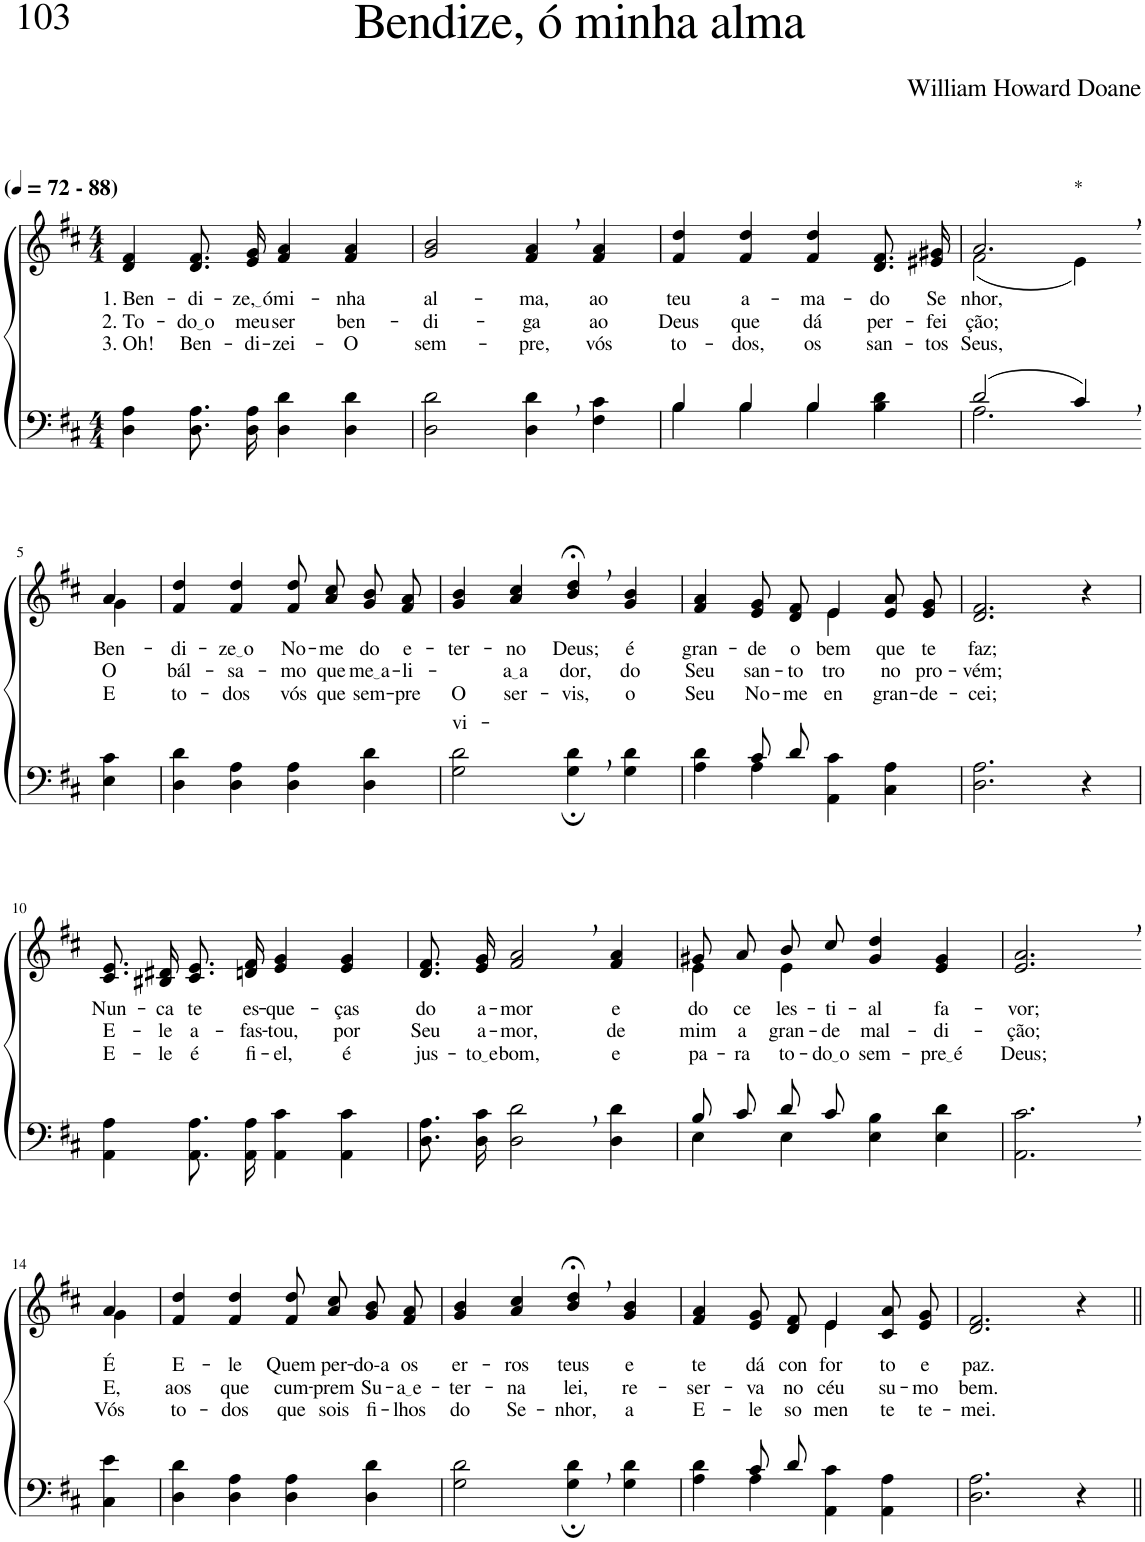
**kern	**kern	**text	**text	**text
*part2	*part1	*part1	*part1	*part1
*staff2	*staff1	*staff1	*staff1	*staff1
*I"Parte III e IV	*I"Parte I e II	*	*	*
*clefF4	*clefG2	*	*	*
*Trd1c2	*Trd1c2	*	*	*
*k[f#c#]	*k[f#c#]	*	*	*
*M4/4	*M4/4	*	*	*
*MM72	*MM72	*	*	*
=1	=1	=1	=1	=1
!	!LO:TX:a:B:t=(	!	!	!
!	!LO:TX:a:B:t=- 88)	!	!	!
!	!	!LO:LY:b	!LO:LY:b	!LO:LY:b
4D\ 4A\	4d/ 4f#/	1. Ben-	2. To-	3. Oh!
!	!	!LO:LY:b	!LO:LY:b	!LO:LY:b
8.D\ 8.A\L	8.d/ 8.f#/L	-di-	do o	Ben-
!	!	!LO:LY:b	!LO:LY:b	!LO:LY:b
16D\ 16A\Jk	16e/ 16g/Jk	ze, ó	meu	-di-
!	!	!LO:LY:b	!LO:LY:b	!LO:LY:b
4D\ 4d\	4f#/ 4a/	mi-	ser	-zei-
!	!	!LO:LY:b	!LO:LY:b	!LO:LY:b
4D\ 4d\	4f#/ 4a/	-nha	ben-	-O
=2	=2	=2	=2	=2
!	!	!LO:LY:b	!LO:LY:b	!LO:LY:b
2D\ 2d\	2g/ 2b/	al-	-di-	sem-
!	!	!LO:LY:b	!LO:LY:b	!LO:LY:b
4D\, 4d\,	4f#/, 4a/,	-ma,	-ga	-pre,
!	!	!LO:LY:b	!LO:LY:b	!LO:LY:b
4F#\ 4c#\	4f#/ 4a/	ao	ao	vós
=3	=3	=3	=3	=3
*^	*	*	*	*
!	!	!	!LO:LY:b	!LO:LY:b	!LO:LY:b
4B\	4B/	4f#/ 4dd/	teu	Deus	to-
!	!	!	!LO:LY:b	!LO:LY:b	!LO:LY:b
4B\	4B/	4f#/ 4dd/	a-	que	-dos,
!	!	!	!LO:LY:b	!LO:LY:b	!LO:LY:b
4B\	4B/	4f#/ 4dd/	-ma-	dá	os
!	!	!	!LO:LY:b	!LO:LY:b	!LO:LY:b
4B\ 4d\	4ryy	8.d/ 8.f#/L	-do	per-	san-
!	!	!	!LO:LY:b	!LO:LY:b	!LO:LY:b
.	.	16e#X/ 16g#X/Jk	Se-	-fei-	-tos
=4	=4	=4	=4	=4	=4
*	*	*^	*	*	*
!	!	!LO:TX:a:t=*	!	!	!	!
!	!	!	!	!LO:LY:b	!LO:LY:b	!LO:LY:b
(2d/	2.A\	2.a,/	(2f#\	-nhor,	-ção;	Seus,
4c#,/)	.	.	4e\)	.	.	.
*v	*v	*	*	*	*	*
!!LO:LB:g=z	!!
=5-	=5-	=5-	=5-	=5-	=5-
!	!	!	!LO:LY:b	!LO:LY:b	!LO:LY:b
4E\ 4c#\	4a/	4g\	Ben-	O	E
=6	=6	=6	=6	=6	=6
!	!	!	!LO:LY:b	!LO:LY:b	!LO:LY:b
*	*v	*v	*	*	*
4D\ 4d\	4f#/ 4dd/	-di-	bál-	to-
!	!	!LO:LY:b	!LO:LY:b	!LO:LY:b
4D\ 4A\	4f#/ 4dd/	ze o	-sa-	-dos
!	!	!LO:LY:b	!LO:LY:b	!LO:LY:b
4D\ 4A\	8f#/ 8dd/L	No-	-mo	vós
!	!	!LO:LY:b	!LO:LY:b	!LO:LY:b
.	8a/ 8cc#/J	-me	que	que
!	!	!LO:LY:b	!LO:LY:b	!LO:LY:b
4D\ 4d\	8g/ 8b/L	do	me a	sem-
!	!	!LO:LY:b	!LO:LY:b	!LO:LY:b
.	8f#/ 8a/J	e-	-li-	-pre
=7	=7	=7	=7	=7
!	!	!LO:LY:b	!LO:LY:b	!LO:LY:b
2G\ 2d\	4g/ 4b/	-ter-	-vi-	O
!	!	!LO:LY:b	!LO:LY:b	!LO:LY:b
.	4a/ 4cc#/	-no	a a	ser-
!	!	!LO:LY:b	!LO:LY:b	!LO:LY:b
4G\;, 4d\;,	4b/;<, 4dd/;<,	Deus;	-dor,	-vis,
!	!	!LO:LY:b	!LO:LY:b	!LO:LY:b
4G\ 4d\	4g/ 4b/	é	do	o
=8	=8	=8	=8	=8
*^	*	*	*	*
!	!	!	!LO:LY:b	!LO:LY:b	!LO:LY:b
*	*	*^	*	*	*
4ryy	4A\ 4d\	4f#/ 4a/	2ryy	gran-	Seu	Seu
!	!	!	!	!LO:LY:b	!LO:LY:b	!LO:LY:b
8c#/L	4A\	8e/ 8g/L	.	-de	san-	No-
!	!	!	!	!LO:LY:b	!LO:LY:b	!LO:LY:b
8d/J	.	8d/ 8f#/J	.	o	-to	-me
!	!	!	!	!LO:LY:b	!LO:LY:b	!LO:LY:b
4ryy	4AA\ 4c#\	4e/	4e\	bem	tro-	en-
!	!	!	!	!LO:LY:b	!LO:LY:b	!LO:LY:b
4ryy	4C#\ 4A\	8e/ 8a/L	4ryy	que	-no	-gran-
!	!	!	!	!LO:LY:b	!LO:LY:b	!LO:LY:b
.	.	8e/ 8g/J	.	te	pro-	-de-
*v	*v	*	*	*	*	*
*	*v	*v	*	*	*
=9	=9	=9	=9	=9
!	!	!LO:LY:b	!LO:LY:b	!LO:LY:b
2.D\ 2.A\	2.d/ 2.f#/	faz;	-vém;	-cei;
4r	4r	.	.	.
!!LO:LB:g=z
=10	=10	=10	=10	=10
!	!	!LO:LY:b	!LO:LY:b	!LO:LY:b
4AA\ 4A\	8.c#/ 8.e/L	Nun-	E-	E-
!	!	!LO:LY:b	!LO:LY:b	!LO:LY:b
.	16B#X/ 16d#X/Jk	-ca	-le	-le
!	!	!LO:LY:b	!LO:LY:b	!LO:LY:b
8.AA\ 8.A\L	8.c#/ 8.e/L	te	a-	é
!	!	!LO:LY:b	!LO:LY:b	!LO:LY:b
16AA\ 16A\Jk	16dn/ 16f#/Jk	es-	-fas-	fi-
!	!	!LO:LY:b	!LO:LY:b	!LO:LY:b
4AA\ 4c#\	4e/ 4g/	-que-	-tou,	-el,
!	!	!LO:LY:b	!LO:LY:b	!LO:LY:b
4AA\ 4c#\	4e/ 4g/	-ças	por	é
=11	=11	=11	=11	=11
!	!	!LO:LY:b	!LO:LY:b	!LO:LY:b
8.D\ 8.A\L	8.d/ 8.f#/L	do	Seu	jus-
!	!	!LO:LY:b	!LO:LY:b	!LO:LY:b
16D\ 16c#\Jk	16e/ 16g/Jk	a-	a-	to e
!	!	!LO:LY:b	!LO:LY:b	!LO:LY:b
2D\, 2d\,	2f#/, 2a/,	-mor	-mor,	bom,
!	!	!LO:LY:b	!LO:LY:b	!LO:LY:b
4D\ 4d\	4f#/ 4a/	e	de	e
=12	=12	=12	=12	=12
*^	*^	*	*	*
!	!	!	!	!LO:LY:b	!LO:LY:b	!LO:LY:b
8B/L	4E\	8g#X/L	4e\	do	mim	pa-
!	!	!	!	!LO:LY:b	!LO:LY:b	!LO:LY:b
8c#/J	.	8a/J	.	ce-	a	-ra
!	!	!	!	!LO:LY:b	!LO:LY:b	!LO:LY:b
8d/L	4E\	8b/L	4e\	-les-	gran-	to-
!	!	!	!	!LO:LY:b	!LO:LY:b	!LO:LY:b
8c#/J	.	8cc#/J	.	-ti-	-de	do o
!	!	!	!	!LO:LY:b	!LO:LY:b	!LO:LY:b
2ryy	4E\ 4B\	4g#/ 4dd/	2ryy	-al	mal-	sem-
!	!	!	!	!LO:LY:b	!LO:LY:b	!LO:LY:b
.	4E\ 4d\	4e/ 4g#/	.	fa-	-di-	pre é
*	*	*v	*v	*	*	*
=13	=13	=13	=13	=13	=13
!	!	!	!LO:LY:b	!LO:LY:b	!LO:LY:b
*v	*v	*	*	*	*
2.AA\, 2.c#\,	2.e/, 2.a/,	-vor;	-ção;	Deus;
!!LO:LB:g=z
=14-	=14-	=14-	=14-	=14-
*	*^	*	*	*
!	!	!	!LO:LY:b	!LO:LY:b	!LO:LY:b
4C#\ 4e\	4a/	4g\	É	E,	Vós
=15	=15	=15	=15	=15	=15
!	!	!	!LO:LY:b	!LO:LY:b	!LO:LY:b
*	*v	*v	*	*	*
4D\ 4d\	4f#/ 4dd/	E-	aos	to-
!	!	!LO:LY:b	!LO:LY:b	!LO:LY:b
4D\ 4A\	4f#/ 4dd/	-le	que	-dos
!	!	!LO:LY:b	!LO:LY:b	!LO:LY:b
4D\ 4A\	8f#/ 8dd/L	Quem	cum-	que
!	!	!LO:LY:b	!LO:LY:b	!LO:LY:b
.	8a/ 8cc#/J	per-	-prem	sois
!	!	!LO:LY:b	!LO:LY:b	!LO:LY:b
4D\ 4d\	8g/ 8b/L	-do-a	Su-	fi-
!	!	!LO:LY:b	!LO:LY:b	!LO:LY:b
.	8f#/ 8a/J	os	a e	-lhos
=16	=16	=16	=16	=16
!	!	!LO:LY:b	!LO:LY:b	!LO:LY:b
2G\ 2d\	4g/ 4b/	er-	-ter-	do
!	!	!LO:LY:b	!LO:LY:b	!LO:LY:b
.	4a/ 4cc#/	-ros	-na	Se-
!	!	!LO:LY:b	!LO:LY:b	!LO:LY:b
4G\;, 4d\;,	4b/;<, 4dd/;<,	teus	lei,	-nhor,
!	!	!LO:LY:b	!LO:LY:b	!LO:LY:b
4G\ 4d\	4g/ 4b/	e	re-	a
=17	=17	=17	=17	=17
*^	*	*	*	*
!	!	!	!LO:LY:b	!LO:LY:b	!LO:LY:b
*	*	*^	*	*	*
4ryy	4A\ 4d\	4f#/ 4a/	2ryy	te	-ser-	E-
!	!	!	!	!LO:LY:b	!LO:LY:b	!LO:LY:b
8c#/L	4A\	8e/ 8g/L	.	dá	-va	-le
!	!	!	!	!LO:LY:b	!LO:LY:b	!LO:LY:b
8d/J	.	8d/ 8f#/J	.	con-	no	so-
!	!	!	!	!LO:LY:b	!LO:LY:b	!LO:LY:b
2ryy	4AA\ 4c#\	4e/	4e\	-for-	céu	-men-
!	!	!	!	!LO:LY:b	!LO:LY:b	!LO:LY:b
.	4AA\ 4A\	8c#/ 8a/L	4ryy	-to	su-	-te
!	!	!	!	!LO:LY:b	!LO:LY:b	!LO:LY:b
.	.	8e/ 8g/J	.	e	-mo	te-
*v	*v	*	*	*	*	*
*	*v	*v	*	*	*
=18	=18	=18	=18	=18
!	!	!LO:LY:b	!LO:LY:b	!LO:LY:b
2.D\ 2.A\	2.d/ 2.f#/	paz.	bem.	-mei.
4r	4r	.	.	.
=||	=||	=||	=||	=||
*-	*-	*-	*-	*-
